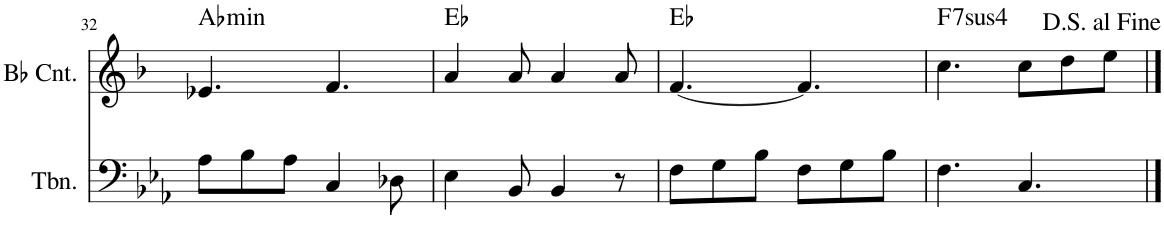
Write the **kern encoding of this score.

**kern	**kern	**harte
*part2	*part1	*part1
*staff2	*staff1	*
*I"Trombone	*I"Bb Cornet	*
*I'Tbn.	*I'Bb Cnt.	*
!!LO:PB:g=z
*clefF4	*clefG2	*
*	*Trd1c2	*
*k[b-e-a-]	*k[b-]	*
*M6/8	*M6/8	*
=32	=32	=32
!	!	!LO:H:kt=min
8A-\L	4.e-X/	Ab:min
8B-\	.	.
8A-\J	.	.
4C/	4.f/	.
8D-X\	.	.
=33	=33	=33
4E-\	4a/	Eb:maj
8BB-/	8a/	.
4BB-/	4a/	.
8r	8a/	.
=34	=34	=34
8F\L	[4.f/	Eb:maj
8G\	.	.
8B-\J	.	.
8F\L	4.f/]	.
8G\	.	.
8B-\J	.	.
=35	=35	=35
!	!	!LO:H:kt=74
4.F\	4.cc\	F:sus4(7)
4.C/	8cc\L	.
.	8dd\	.
.	8ee\J	.
==	==	==
*-	*-	*-
